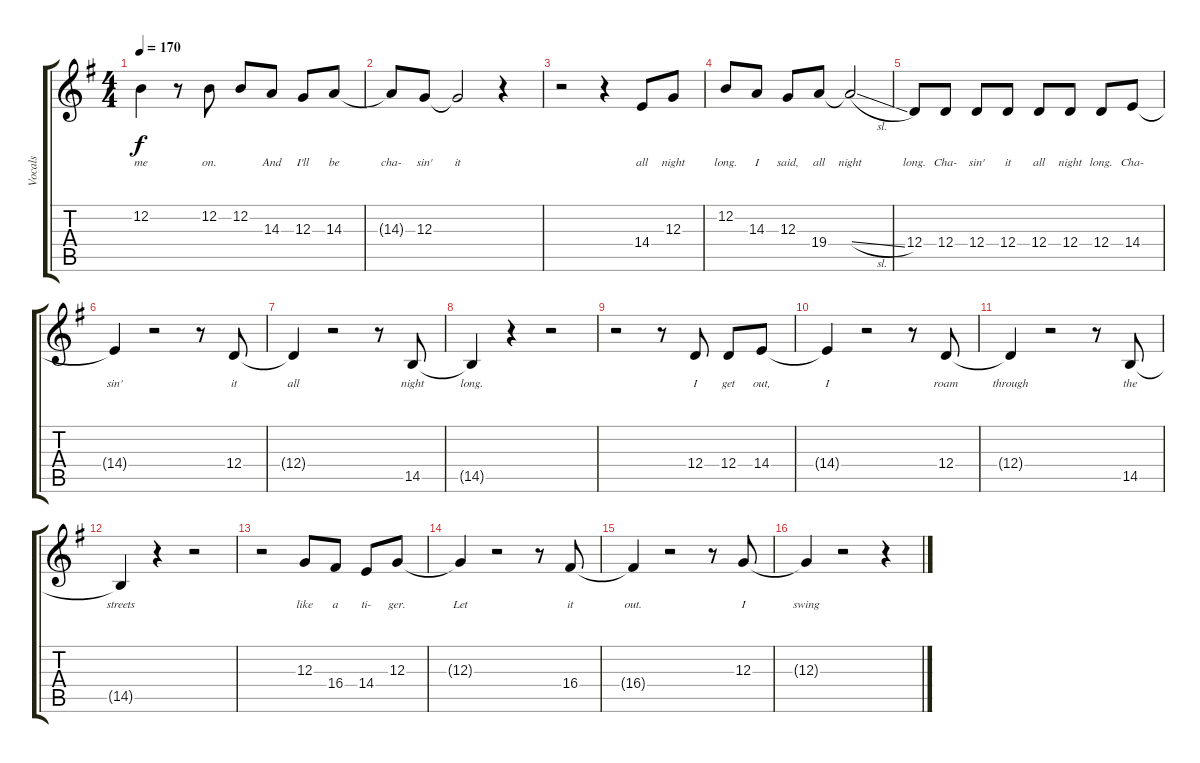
\track ("Vocals" "Vocals") {instrument flute}
\staff {score tabs}
\tuning (E4 B3 G3 D3 A2 E2) {hide}
\ts (4 4)
\tempo 170
\clef g2
\ks g
12.2{t}.4{lyrics (0 "me") lyrics (1 "") lyrics (2 "") lyrics (3 "") lyrics (4 "") dy f} r.8 12.2.8{lyrics (0 "on.") lyrics (1 "") lyrics (2 "") lyrics (3 "") lyrics (4 "")} 12.2.8{lyrics (0 "") lyrics (1 "") lyrics (2 "") lyrics (3 "") lyrics (4 "")} 14.3.8{lyrics (0 "And") lyrics (1 "") lyrics (2 "") lyrics (3 "") lyrics (4 "")} 12.3.8{lyrics (0 "I'll") lyrics (1 "") lyrics (2 "") lyrics (3 "") lyrics (4 "")} 14.3.8{lyrics (0 "be") lyrics (1 "") lyrics (2 "") lyrics (3 "") lyrics (4 "")} |
14.3{t}.8{lyrics (0 "cha-") lyrics (1 "") lyrics (2 "") lyrics (3 "") lyrics (4 "")} 12.3.8{lyrics (0 "sin'") lyrics (1 "") lyrics (2 "") lyrics (3 "") lyrics (4 "")} 12.3{t}.2{lyrics (0 "it") lyrics (1 "") lyrics (2 "") lyrics (3 "") lyrics (4 "")} r.4 |
r.2 r.4 14.4.8{lyrics (0 "all") lyrics (1 "") lyrics (2 "") lyrics (3 "") lyrics (4 "")} 12.3.8{lyrics (0 "night") lyrics (1 "") lyrics (2 "") lyrics (3 "") lyrics (4 "")} |
12.2.8{lyrics (0 "long.") lyrics (1 "") lyrics (2 "") lyrics (3 "") lyrics (4 "")} 14.3.8{lyrics (0 "I") lyrics (1 "") lyrics (2 "") lyrics (3 "") lyrics (4 "")} 12.3.8{lyrics (0 "said,") lyrics (1 "") lyrics (2 "") lyrics (3 "") lyrics (4 "")} 19.4.8{lyrics (0 "all") lyrics (1 "") lyrics (2 "") lyrics (3 "") lyrics (4 "")} 19.4{sl t}.2{lyrics (0 "night") lyrics (1 "") lyrics (2 "") lyrics (3 "") lyrics (4 "")} |
12.4.8{lyrics (0 "long.") lyrics (1 "") lyrics (2 "") lyrics (3 "") lyrics (4 "")} 12.4.8{lyrics (0 "Cha-") lyrics (1 "") lyrics (2 "") lyrics (3 "") lyrics (4 "")} 12.4.8{lyrics (0 "sin'") lyrics (1 "") lyrics (2 "") lyrics (3 "") lyrics (4 "")} 12.4.8{lyrics (0 "it") lyrics (1 "") lyrics (2 "") lyrics (3 "") lyrics (4 "")} 12.4.8{lyrics (0 "all") lyrics (1 "") lyrics (2 "") lyrics (3 "") lyrics (4 "")} 12.4.8{lyrics (0 "night") lyrics (1 "") lyrics (2 "") lyrics (3 "") lyrics (4 "")} 12.4.8{lyrics (0 "long.") lyrics (1 "") lyrics (2 "") lyrics (3 "") lyrics (4 "")} 14.4.8{lyrics (0 "Cha-") lyrics (1 "") lyrics (2 "") lyrics (3 "") lyrics (4 "")} |
14.4{t}.4{lyrics (0 "sin'") lyrics (1 "") lyrics (2 "") lyrics (3 "") lyrics (4 "")} r.2 r.8 12.4.8{lyrics (0 "it") lyrics (1 "") lyrics (2 "") lyrics (3 "") lyrics (4 "")} |
12.4{t}.4{lyrics (0 "all") lyrics (1 "") lyrics (2 "") lyrics (3 "") lyrics (4 "")} r.2 r.8 14.5.8{lyrics (0 "night") lyrics (1 "") lyrics (2 "") lyrics (3 "") lyrics (4 "")} |
14.5{t}.4{lyrics (0 "long.") lyrics (1 "") lyrics (2 "") lyrics (3 "") lyrics (4 "")} r.4 r.2 |
r.2 r.8 12.4.8{lyrics (0 "I") lyrics (1 "") lyrics (2 "") lyrics (3 "") lyrics (4 "")} 12.4.8{lyrics (0 "get") lyrics (1 "") lyrics (2 "") lyrics (3 "") lyrics (4 "")} 14.4.8{lyrics (0 "out,") lyrics (1 "") lyrics (2 "") lyrics (3 "") lyrics (4 "")} |
14.4{t}.4{lyrics (0 "I") lyrics (1 "") lyrics (2 "") lyrics (3 "") lyrics (4 "")} r.2 r.8 12.4.8{lyrics (0 "roam") lyrics (1 "") lyrics (2 "") lyrics (3 "") lyrics (4 "")} |
12.4{t}.4{lyrics (0 "through") lyrics (1 "") lyrics (2 "") lyrics (3 "") lyrics (4 "")} r.2 r.8 14.5.8{lyrics (0 "the") lyrics (1 "") lyrics (2 "") lyrics (3 "") lyrics (4 "")} |
14.5{t}.4{lyrics (0 "streets") lyrics (1 "") lyrics (2 "") lyrics (3 "") lyrics (4 "")} r.4 r.2 |
r.2 12.3.8{lyrics (0 "like") lyrics (1 "") lyrics (2 "") lyrics (3 "") lyrics (4 "")} 16.4.8{lyrics (0 "a") lyrics (1 "") lyrics (2 "") lyrics (3 "") lyrics (4 "")} 14.4.8{lyrics (0 "ti-") lyrics (1 "") lyrics (2 "") lyrics (3 "") lyrics (4 "")} 12.3.8{lyrics (0 "ger.") lyrics (1 "") lyrics (2 "") lyrics (3 "") lyrics (4 "")} |
12.3{t}.4{lyrics (0 "Let") lyrics (1 "") lyrics (2 "") lyrics (3 "") lyrics (4 "")} r.2 r.8 16.4.8{lyrics (0 "it") lyrics (1 "") lyrics (2 "") lyrics (3 "") lyrics (4 "")} |
16.4{t}.4{lyrics (0 "out.") lyrics (1 "") lyrics (2 "") lyrics (3 "") lyrics (4 "")} r.2 r.8 12.3.8{lyrics (0 "I") lyrics (1 "") lyrics (2 "") lyrics (3 "") lyrics (4 "")} |
12.3{t}.4{lyrics (0 "swing") lyrics (1 "") lyrics (2 "") lyrics (3 "") lyrics (4 "")} r.2 r.4
